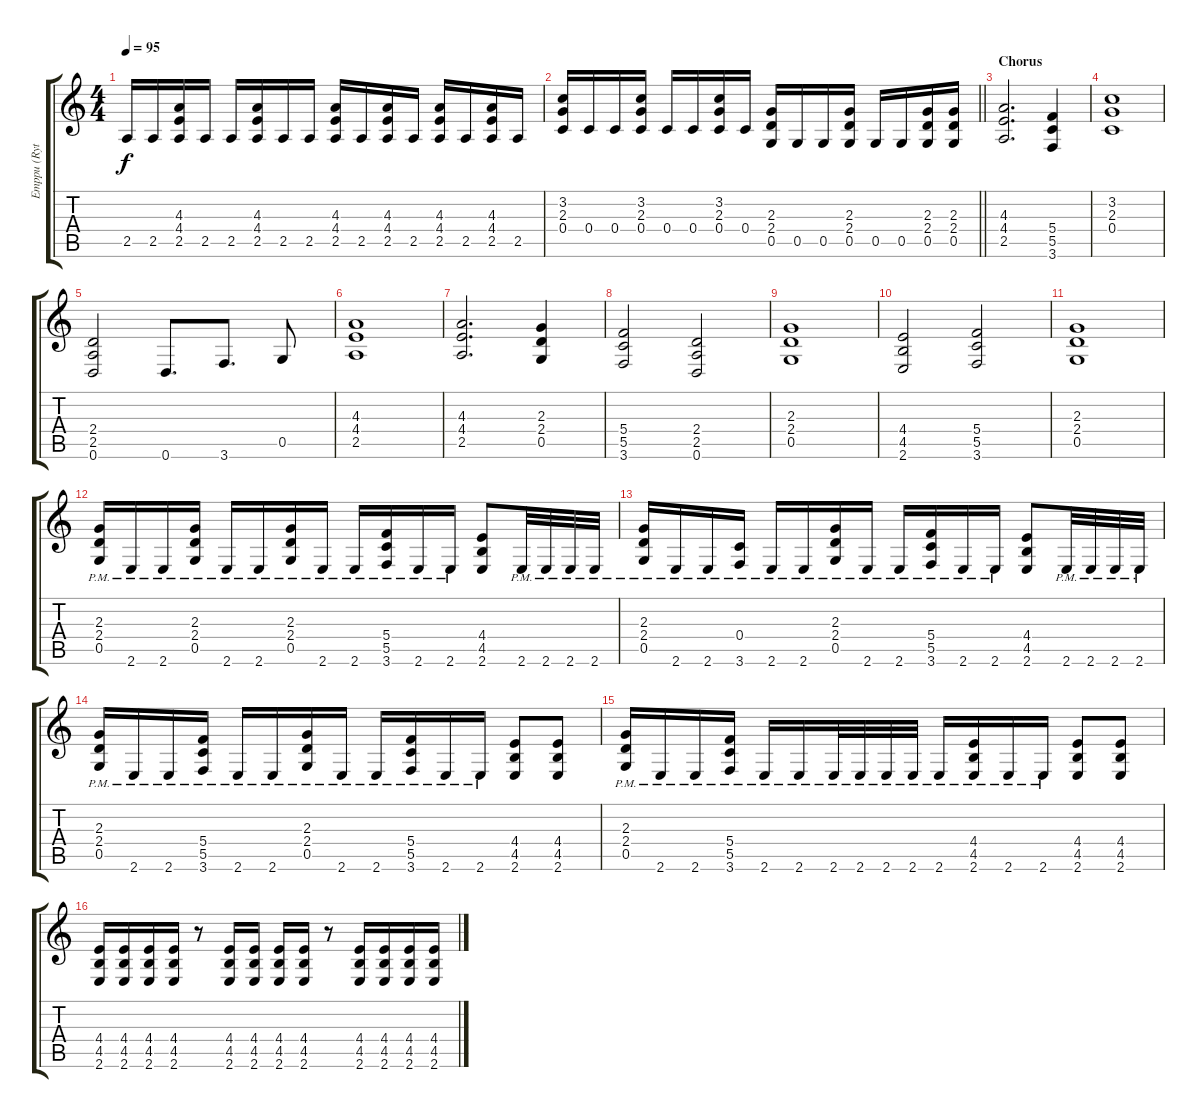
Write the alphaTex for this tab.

\track ("Emppu (Rythm)" "Emppu (Ryt") {instrument distortionguitar}
\staff {score tabs}
\tuning (E4 A3 F3 C3 G2 D2) {hide}
\ts (4 4)
\tempo 95
\clef g2
\ks c
2.5.16{dy f} 2.5.16 (4.3 4.4 2.5).16 2.5.16 2.5.16 (4.3 4.4 2.5).16 2.5.16 2.5.16 (4.3 4.4 2.5).16 2.5.16 (4.3 4.4 2.5).16 2.5.16 (4.3 4.4 2.5).16 2.5.16 (4.3 4.4 2.5).16 2.5.16 |
\barLineRight lightlight
(3.2 2.3 0.4).16 0.4.16 0.4.16 (3.2 2.3 0.4).16 0.4.16 0.4.16 (3.2 2.3 0.4).16 0.4.16 (2.3 2.4 0.5).16 0.5.16 0.5.16 (2.3 2.4 0.5).16 0.5.16 0.5.16 (2.3 2.4 0.5).16 (2.3 2.4 0.5).16 |
\section ("" "Chorus")
(4.3 4.4 2.5).2{d} (5.4 5.5 3.6).4 |
(3.2 2.3 0.4).1 |
(2.4 2.5 0.6).2 0.6.8{d} 3.6.8{d} 0.5.8 |
(4.3 4.4 2.5).1 |
(4.3 4.4 2.5).2{d} (2.3 2.4 0.5).4 |
(5.4 5.5 3.6).2 (2.4 2.5 0.6).2 |
(2.3 2.4 0.5).1 |
(4.4 4.5 2.6).2 (5.4 5.5 3.6).2 |
(2.3 2.4 0.5).1 |
(2.3 2.4{pm} 0.5).16 2.6{pm}.16 2.6{pm}.16 (2.3 2.4{pm} 0.5).16 2.6{pm}.16 2.6{pm}.16 (2.3 2.4{pm} 0.5{pm}).16 2.6{pm}.16 2.6{pm}.16 (5.4{pm} 5.5 3.6{pm}).16 2.6{pm}.16 2.6{pm}.16 (4.4 4.5 2.6).8 2.6{pm}.32 2.6{pm}.32 2.6{pm}.32 2.6{pm}.32 |
(2.3 2.4{pm} 0.5{pm}).16 2.6{pm}.16 2.6{pm}.16 (0.4{pm} 3.6{pm}).16 2.6{pm}.16 2.6{pm}.16 (2.3 2.4{pm} 0.5{pm}).16 2.6{pm}.16 2.6{pm}.16 (5.4{pm} 5.5 3.6{pm}).16 2.6{pm}.16 2.6{pm}.16 (4.4 4.5 2.6).8 2.6{pm}.32 2.6{pm}.32 2.6{pm}.32 2.6{pm}.32 |
(2.3 2.4{pm} 0.5{pm}).16 2.6{pm}.16 2.6{pm}.16 (5.4{pm} 5.5 3.6{pm}).16 2.6{pm}.16 2.6{pm}.16 (2.3 2.4{pm} 0.5{pm}).16 2.6{pm}.16 2.6{pm}.16 (5.4{pm} 5.5 3.6{pm}).16 2.6{pm}.16 2.6{pm}.16 (4.4 4.5 2.6).8 (4.4 4.5 2.6).8 |
(2.3 2.4{pm} 0.5{pm}).16 2.6{pm}.16 2.6{pm}.16 (5.4{pm} 5.5 3.6{pm}).16 2.6{pm}.16 2.6{pm}.16 2.6{pm}.32 2.6{pm}.32 2.6{pm}.32 2.6{pm}.32 2.6{pm}.16 (4.4 4.5 2.6{pm}).16 2.6{pm}.16 2.6{pm}.16 (4.4 4.5 2.6).8 (4.4 4.5 2.6).8 |
(4.4 4.5 2.6).16 (4.4 4.5 2.6).16 (4.4 4.5 2.6).16 (4.4 4.5 2.6).16 r.8 (4.4 4.5 2.6).16 (4.4 4.5 2.6).16 (4.4 4.5 2.6).16 (4.4 4.5 2.6).16 r.8 (4.4 4.5 2.6).16 (4.4 4.5 2.6).16 (4.4 4.5 2.6).16 (4.4 4.5 2.6).16
